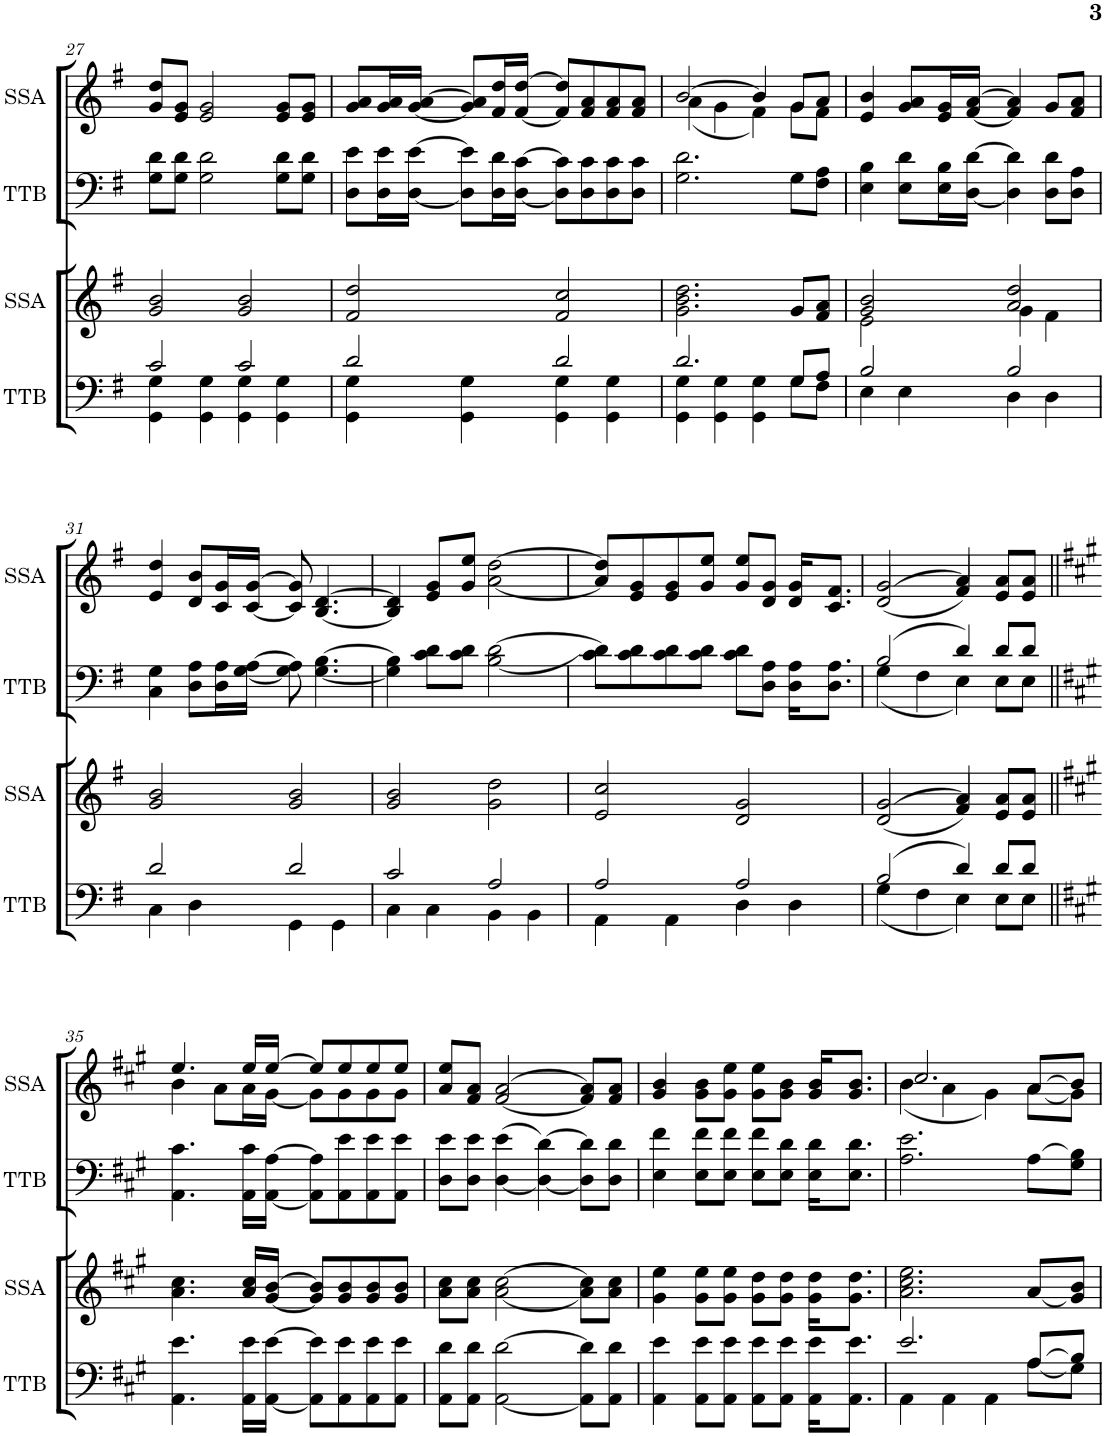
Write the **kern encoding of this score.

**kern	**kern	**kern	**kern
*part4	*part3	*part2	*part1
*staff4	*staff3	*staff2	*staff1
*I"TTB	*I"SSA	*I"TTB	*I"SSA
*I'TTB	*I'SSA	*I'TTB	*I'SSA
!!LO:PB:g=z
*clefF4	*clefG2	*clefF4	*clefG2
*k[f#]	*k[f#]	*k[f#]	*k[f#]
*M4/4	*M4/4	*M4/4	*M4/4
=27	=27	=27	=27
*^	*	*	*
2c/	4GG\ 4G\	2g/ 2b/	8G\ 8d\L	8g/ 8dd/L
.	.	.	8G\ 8d\J	8e/ 8g/J
.	4GG\ 4G\	.	2G\ 2d\	2e/ 2g/
2c/	4GG\ 4G\	2g/ 2b/	.	.
.	4GG\ 4G\	.	8G\ 8d\L	8e/ 8g/L
.	.	.	8G\ 8d\J	8e/ 8g/J
=28	=28	=28	=28	=28
2d/	4GG\ 4G\	2f#/ 2dd/	8D\ 8e\L	8g/ 8a/L
.	.	.	16D\ 16e\L	16g/ 16a/L
.	.	.	[16D\ [16e\JJ	[16g/ [16a/JJ
.	4GG\ 4G\	.	8D\] 8e\]L	8g/] 8a/]L
.	.	.	16D\ 16d\L	16f#/ 16dd/L
.	.	.	[16D\ [16c\JJ	[16f#/ [16dd/JJ
2d/	4GG\ 4G\	2f#/ 2cc/	8D\] 8c\]L	8f#/] 8dd/]L
.	.	.	8D\ 8c\	8f#/ 8a/
.	4GG\ 4G\	.	8D\ 8c\	8f#/ 8a/
.	.	.	8D\ 8c\J	8f#/ 8a/J
=29	=29	=29	=29	=29
*	*	*	*	*^
2.d/	4GG\ 4G\	2.g\ 2.b\ 2.dd\	2.G\ 2.d\	[2b/	(4a\
.	4GG\ 4G\	.	.	.	4g\
.	4GG\ 4G\	.	.	4b/]	4f#\)
8G/L	8G\L	8g/L	8G\L	8g/L	8g\L
8A/J	8F#\J	8f#/ 8a/J	8F#\ 8A\J	8a/J	8f#\J
*	*	*	*	*v	*v
=30	=30	=30	=30	=30
*	*	*^	*	*
2B/	4E\	2g/ 2b/	2e\	4E\ 4B\	4e/ 4b/
.	4E\	.	.	8E\ 8d\L	8g/ 8a/L
.	.	.	.	16E\ 16B\L	16e/ 16g/L
.	.	.	.	[16D\ [16d\JJ	[16f#/ [16a/JJ
2B/	4D\	2a/ 2dd/	4g\	4D\] 4d\]	4f#/] 4a/]
.	4D\	.	4f#\	8D\ 8d\L	8g/L
.	.	.	.	8D\ 8A\J	8f#/ 8a/J
*	*	*v	*v	*	*
!!LO:LB:g=z
=31	=31	=31	=31	=31
2d/	4C\	2g/ 2b/	4C\ 4G\	4e/ 4dd/
.	4D\	.	8D\ 8A\L	8d/ 8b/L
.	.	.	16D\ 16A\L	16c/ 16g/L
.	.	.	[16G\ [16A\JJ	[16c/ [16g/JJ
2d/	4GG\	2g/ 2b/	8G\] 8A\]	8c/] 8g/]
.	.	.	[4.G\ [4.B\	[4.B/ [4.d/
.	4GG\	.	.	.
=32	=32	=32	=32	=32
2c/	4C\	2g/ 2b/	4G\] 4B\]	4B/] 4d/]
.	4C\	.	8c\ 8d\L	8e/ 8g/L
.	.	.	8c\ 8d\J	8g/ 8ee/J
2A/	4BB\	2g\ 2dd\	(<2B\ [2d\	[2a\ [2dd\
.	4BB\	.	.	.
=33	=33	=33	=33	=33
2A/	4AA\	2e/ 2cc/	8c\ 8d\]L)	8a/] 8dd/]L
.	.	.	8c\ 8d\	8e/ 8g/
.	4AA\	.	8c\ 8d\	8e/ 8g/
.	.	.	8c\ 8d\J	8g/ 8ee/J
2A/	4D\	2d/ 2g/	8c\ 8d\L	8g/ 8ee/L
.	.	.	8D\ 8A\J	8d/ 8g/J
.	4D\	.	16D\ 16A\KL	16d/ 16g/KL
.	.	.	8.D\ 8.A\J	8.c/ 8.f#/J
=34	=34	=34	=34	=34
*	*	*^	*^	*^
(2B/	(4G\	(<2d/	(<2g/	(2B/	(4G\	(<2d/	(<2g/
.	4F#\	.	.	.	4F#\	.	.
4d/)	4E\)	4f#/)	4a/)	4d/)	4E\)	4f#/)	4a/)
8d/L	8E\L	8e/ 8a/L	4ryy	8d/L	8E\L	8e/ 8a/L	4ryy
8d/J	8E\J	8e/ 8a/J	.	8d/J	8E\J	8e/ 8a/J	.
*v	*v	*	*	*v	*v	*	*
*	*v	*v	*	*	*
!!LO:LB:g=z	!!
=35||	=35||	=35||	=35||	=35||
*k[f#c#g#]	*k[f#c#g#]	*k[f#c#g#]	*k[f#c#g#]	*
4.AA\ 4.e\	4.a\ 4.cc#\	4.AA\ 4.c#\	4.ee/	4b\
.	.	.	.	8a\L
16AA\ 16e\LL	16a/ 16cc#/LL	16AA\ 16c#\LL	16ee/LL	16a\L
[16AA\ [16e\JJ	[16g#/ [16b/JJ	[16AA\ [16A\JJ	[16ee/JJ	[16g#\JJ
8AA\] 8e\]L	8g#/] 8b/]L	8AA\] 8A\]L	8ee/L]	8g#\L]
8AA\ 8e\	8g#/ 8b/	8AA\ 8e\	8ee/	8g#\
8AA\ 8e\	8g#/ 8b/	8AA\ 8e\	8ee/	8g#\
8AA\ 8e\J	8g#/ 8b/J	8AA\ 8e\J	8ee/J	8g#\J
*	*	*	*v	*v
=36	=36	=36	=36
8AA\ 8d\L	8a\ 8cc#\L	8D\ 8e\L	8a/ 8ee/L
8AA\ 8d\J	8a\ 8cc#\J	8D\ 8e\J	8f#/ 8a/J
[2AA\ [2d\	[2a\ [2cc#\	([4D\ 4e\	[2f#/ [2a/
.	.	4D\_ [4d\)	.
8AA\] 8d\]L	8a\] 8cc#\]L	8D\] 8d\]L	8f#/] 8a/]L
8AA\ 8d\J	8a\ 8cc#\J	8D\ 8d\J	8f#/ 8a/J
=37	=37	=37	=37
4AA\ 4e\	4g#\ 4ee\	4E\ 4f#\	4g#/ 4b/
8AA\ 8e\L	8g#\ 8ee\L	8E\ 8f#\L	8g#\ 8b\L
8AA\ 8e\J	8g#\ 8ee\J	8E\ 8f#\J	8g#\ 8ee\J
8AA\ 8e\L	8g#\ 8dd\L	8E\ 8f#\L	8g#\ 8ee\L
8AA\ 8e\J	8g#\ 8dd\J	8E\ 8d\J	8g#\ 8b\J
16AA\ 16e\KL	16g#\ 16dd\KL	16E\ 16d\KL	16g#/ 16b/KL
8.AA\ 8.e\J	8.g#\ 8.dd\J	8.E\ 8.d\J	8.g#/ 8.b/J
=38	=38	=38	=38
*^	*	*	*^
2.e/	4AA\	2.a\ 2.cc#\ 2.ee\	2.A\ 2.e\	2.cc#/	(4b\
.	4AA\	.	.	.	4a\
.	4AA\	.	.	.	4g#\)
(<8A/L	8A\L	(<8a/L	(8A\L	(<8a/L	(>8a\L
(8B/J)	8G#\J	8g#/ 8b/J)	8G#\ 8B\J)	8b/J)	8g#\J)
*v	*v	*	*	*v	*v
=	=	=	=
*-	*-	*-	*-
